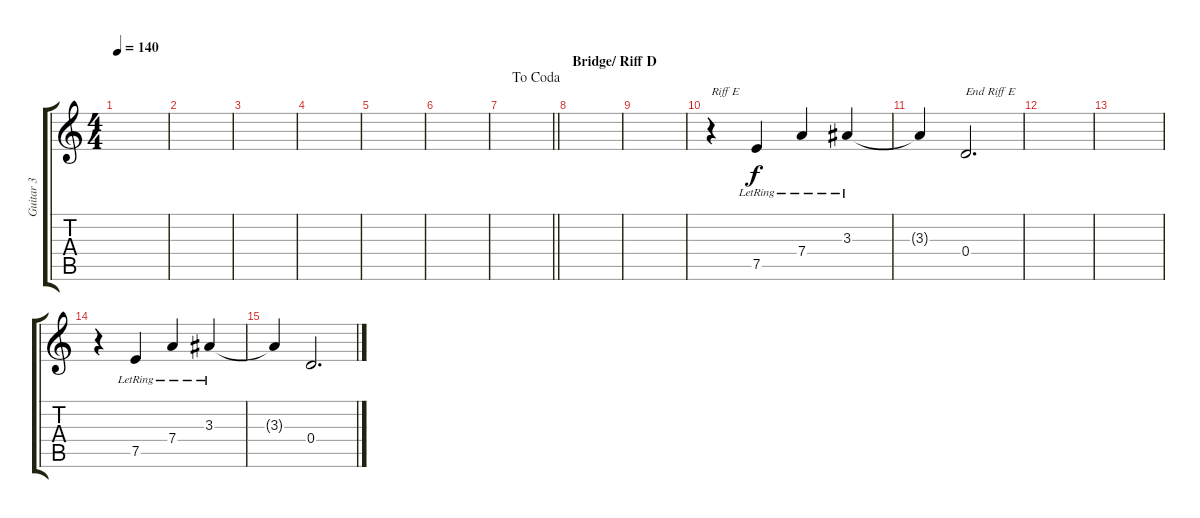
\track ("Guitar 3" "Guitar 3") {instrument electricguitarclean}
\staff {score tabs}
\tuning (E4 B3 G3 D3 A2 D2) {hide}
\ts (4 4)
\tempo 140
\clef g2
\ks c
|
|
|
|
|
|
\jump dacoda
\barLineRight lightlight
|
\section ("" "Bridge/ Riff D")
|
|
r.4{txt "Riff E"} 7.5{lr}.4 7.4{lr}.4 3.3{lr}.4 |
3.3{t}.4 0.4.2{d txt "End Riff E"} |
|
|
r.4 7.5{lr}.4 7.4{lr}.4 3.3{lr}.4 |
3.3{t}.4 0.4.2{d}
